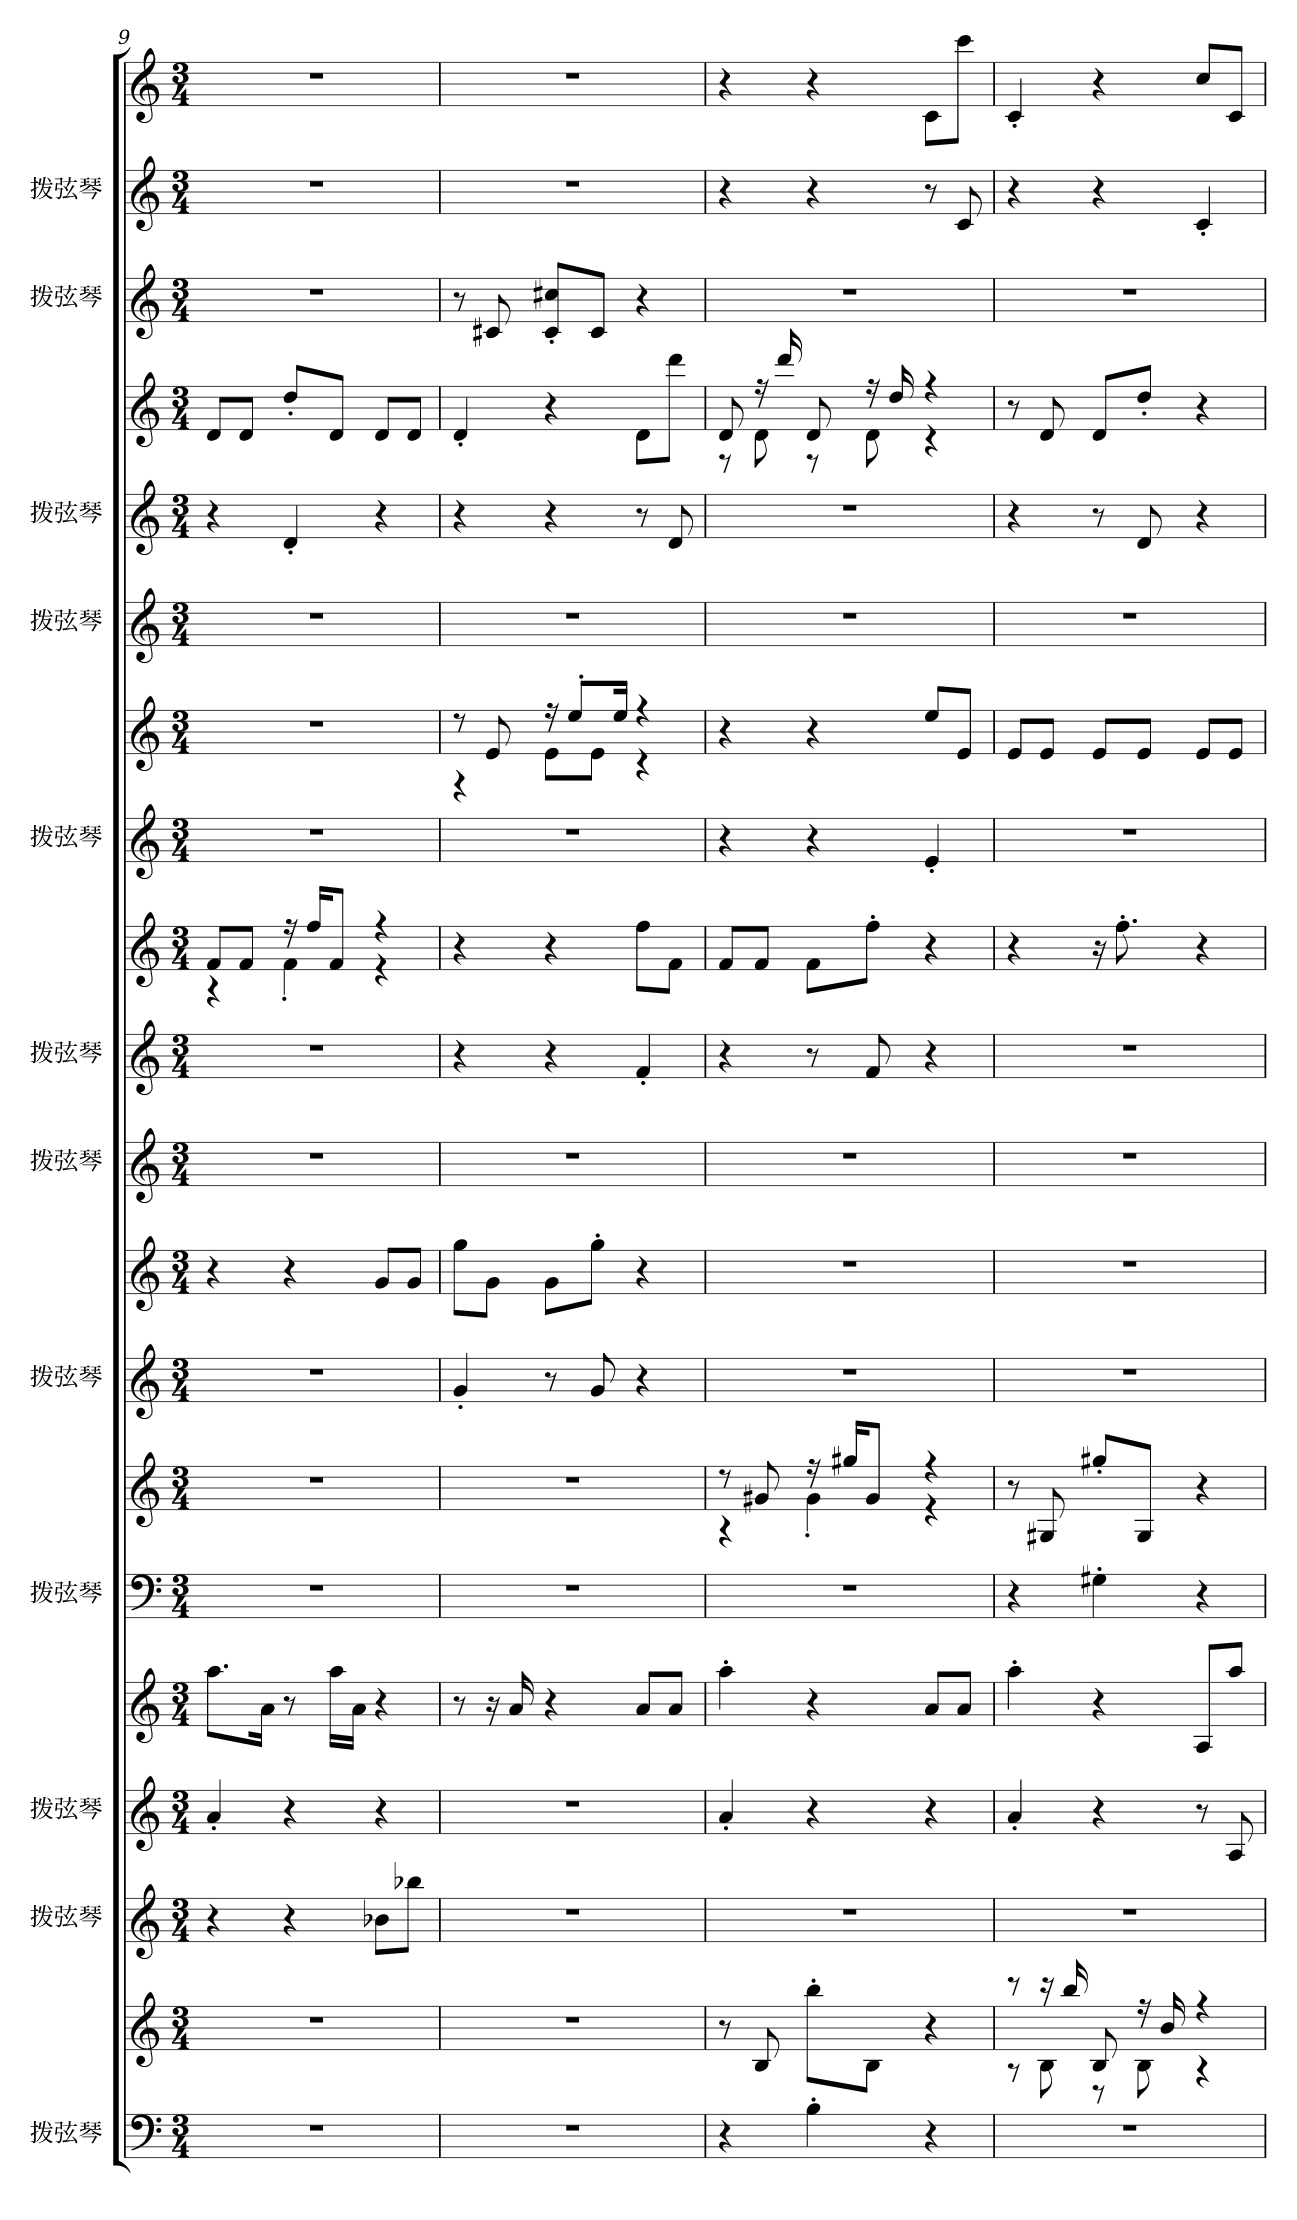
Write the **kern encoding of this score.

**kern	**kern	**kern	**kern	**kern	**kern	**kern	**kern	**kern	**kern	**kern	**kern	**kern	**kern	**kern	**kern	**kern	**kern	**kern	**kern
*part12	*part12	*part11	*part10	*part10	*part9	*part9	*part8	*part8	*part7	*part6	*part6	*part5	*part5	*part4	*part3	*part3	*part2	*part1	*part1
*staff20	*staff19	*staff18	*staff17	*staff16	*staff15	*staff14	*staff13	*staff12	*staff11	*staff10	*staff9	*staff8	*staff7	*staff6	*staff5	*staff4	*staff3	*staff2	*staff1
*I"拨弦琴	*	*I"拨弦琴	*I"拨弦琴	*	*I"拨弦琴	*	*I"拨弦琴	*	*I"拨弦琴	*I"拨弦琴	*	*I"拨弦琴	*	*I"拨弦琴	*I"拨弦琴	*	*I"拨弦琴	*I"拨弦琴	*
*clefF4	*clefG2	*clefG2	*clefG2	*clefG2	*clefF4	*clefG2	*clefG2	*clefG2	*clefG2	*clefG2	*clefG2	*clefG2	*clefG2	*clefG2	*clefG2	*clefG2	*clefG2	*clefG2	*clefG2
*k[]	*k[]	*k[]	*k[]	*k[]	*k[]	*k[]	*k[]	*k[]	*k[]	*k[]	*k[]	*k[]	*k[]	*k[]	*k[]	*k[]	*k[]	*k[]	*k[]
*M3/4	*M3/4	*M3/4	*M3/4	*M3/4	*M3/4	*M3/4	*M3/4	*M3/4	*M3/4	*M3/4	*M3/4	*M3/4	*M3/4	*M3/4	*M3/4	*M3/4	*M3/4	*M3/4	*M3/4
=9	=9	=9	=9	=9	=9	=9	=9	=9	=9	=9	=9	=9	=9	=9	=9	=9	=9	=9	=9
*	*	*	*	*	*	*	*	*	*	*	*^	*	*	*	*	*	*	*	*
2.r	2.r	4r	4a'/	8.aa\L	2.r	2.r	2.r	4r	2.r	2.r	8f/L	4r	2.r	2.r	2.r	4r	8d/L	2.r	2.r	2.r
.	.	.	.	.	.	.	.	.	.	.	8f/J	.	.	.	.	.	8d/J	.	.	.
.	.	.	.	16a\Jk	.	.	.	.	.	.	.	.	.	.	.	.	.	.	.	.
.	.	4r	4r	8r	.	.	.	4r	.	.	16r	4f'\	.	.	.	4d'/	8dd'/L	.	.	.
.	.	.	.	.	.	.	.	.	.	.	16ff/KL	.	.	.	.	.	.	.	.	.
.	.	.	.	16aa\LL	.	.	.	.	.	.	8f/J	.	.	.	.	.	8d/J	.	.	.
.	.	.	.	16a\JJ	.	.	.	.	.	.	.	.	.	.	.	.	.	.	.	.
.	.	8b-X\L	4r	4r	.	.	.	8g/L	.	.	4r	4r	.	.	.	4r	8d/L	.	.	.
.	.	8bb-X\J	.	.	.	.	.	8g/J	.	.	.	.	.	.	.	.	8d/J	.	.	.
*	*	*	*	*	*	*	*	*	*	*	*v	*v	*	*	*	*	*	*	*	*
!!LO:PB:g=z
=10	=10	=10	=10	=10	=10	=10	=10	=10	=10	=10	=10	=10	=10	=10	=10	=10	=10	=10	=10
*	*	*	*	*	*	*	*	*	*	*	*	*	*^	*	*	*	*	*	*
2.r	2.r	2.r	2.r	8r	2.r	2.r	4g'/	8gg\L	2.r	4r	4r	2.r	8r	4r	2.r	4r	4d'/	8r	2.r	2.r
.	.	.	.	16r	.	.	.	8g\J	.	.	.	.	8e/	.	.	.	.	8c#X/	.	.
.	.	.	.	16a/	.	.	.	.	.	.	.	.	.	.	.	.	.	.	.	.
.	.	.	.	4r	.	.	8r	8g\L	.	4r	4r	.	16r	8e\L	.	4r	4r	8c#/' 8cc#X/'L	.	.
.	.	.	.	.	.	.	.	.	.	.	.	.	8ee'/L	.	.	.	.	.	.	.
.	.	.	.	.	.	.	8g/	8gg'\J	.	.	.	.	.	8e\J	.	.	.	8c#/J	.	.
.	.	.	.	.	.	.	.	.	.	.	.	.	16ee/Jk	.	.	.	.	.	.	.
.	.	.	.	8a/L	.	.	4r	4r	.	4f'/	8ff\L	.	4r	4r	.	8r	8d\L	4r	.	.
.	.	.	.	8a/J	.	.	.	.	.	.	8f\J	.	.	.	.	8d/	8ddd\J	.	.	.
*	*	*	*	*	*	*	*	*	*	*	*	*	*v	*v	*	*	*	*	*	*
=11	=11	=11	=11	=11	=11	=11	=11	=11	=11	=11	=11	=11	=11	=11	=11	=11	=11	=11	=11
*	*	*	*	*	*	*^	*	*	*	*	*	*	*	*	*	*^	*	*	*
4r	8r	2.r	4a'/	4aa'\	2.r	8r	4r	2.r	2.r	2.r	4r	8f/L	4r	4r	2.r	2.r	8d/	8r	2.r	4r	4r
.	8B/	.	.	.	.	8g#X/	.	.	.	.	.	8f/J	.	.	.	.	16r	8d\	.	.	.
.	.	.	.	.	.	.	.	.	.	.	.	.	.	.	.	.	16ddd/	.	.	.	.
4B'\	8bb'\L	.	4r	4r	.	16r	4g#'\	.	.	.	8r	8f\L	4r	4r	.	.	8d/	8r	.	4r	4r
.	.	.	.	.	.	16gg#X/KL	.	.	.	.	.	.	.	.	.	.	.	.	.	.	.
.	8B\J	.	.	.	.	8g#/J	.	.	.	.	8f/	8ff'\J	.	.	.	.	16r	8d\	.	.	.
.	.	.	.	.	.	.	.	.	.	.	.	.	.	.	.	.	16dd/	.	.	.	.
4r	4r	.	4r	8a/L	.	4r	4r	.	.	.	4r	4r	4e'/	8ee/L	.	.	4r	4r	.	8r	8c\L
.	.	.	.	8a/J	.	.	.	.	.	.	.	.	.	8e/J	.	.	.	.	.	8c/	8ccc\J
*	*	*	*	*	*	*v	*v	*	*	*	*	*	*	*	*	*	*v	*v	*	*	*
=12	=12	=12	=12	=12	=12	=12	=12	=12	=12	=12	=12	=12	=12	=12	=12	=12	=12	=12	=12
*	*^	*	*	*	*	*	*	*	*	*	*	*	*	*	*	*	*	*	*
2.r	8r	8r	2.r	4a'/	4aa'\	4r	8r	2.r	2.r	2.r	2.r	4r	2.r	8e/L	2.r	4r	8r	2.r	4r	4c'/
.	16r	8B\	.	.	.	.	8G#X/	.	.	.	.	.	.	8e/J	.	.	8d/	.	.	.
.	16bb/	.	.	.	.	.	.	.	.	.	.	.	.	.	.	.	.	.	.	.
.	8B/	8r	.	4r	4r	4G#X'\	8gg#X'/L	.	.	.	.	16r	.	8e/L	.	8r	8d/L	.	4r	4r
.	.	.	.	.	.	.	.	.	.	.	.	8.ff'\	.	.	.	.	.	.	.	.
.	16r	8B\	.	.	.	.	8G#/J	.	.	.	.	.	.	8e/J	.	8d/	8dd'/J	.	.	.
.	16b/	.	.	.	.	.	.	.	.	.	.	.	.	.	.	.	.	.	.	.
.	4r	4r	.	8r	8A/L	4r	4r	.	.	.	.	4r	.	8e/L	.	4r	4r	.	4c'/	8cc/L
.	.	.	.	8A/	8aa/J	.	.	.	.	.	.	.	.	8e/J	.	.	.	.	.	8c/J
*	*v	*v	*	*	*	*	*	*	*	*	*	*	*	*	*	*	*	*	*	*
=	=	=	=	=	=	=	=	=	=	=	=	=	=	=	=	=	=	=	=
*-	*-	*-	*-	*-	*-	*-	*-	*-	*-	*-	*-	*-	*-	*-	*-	*-	*-	*-	*-
